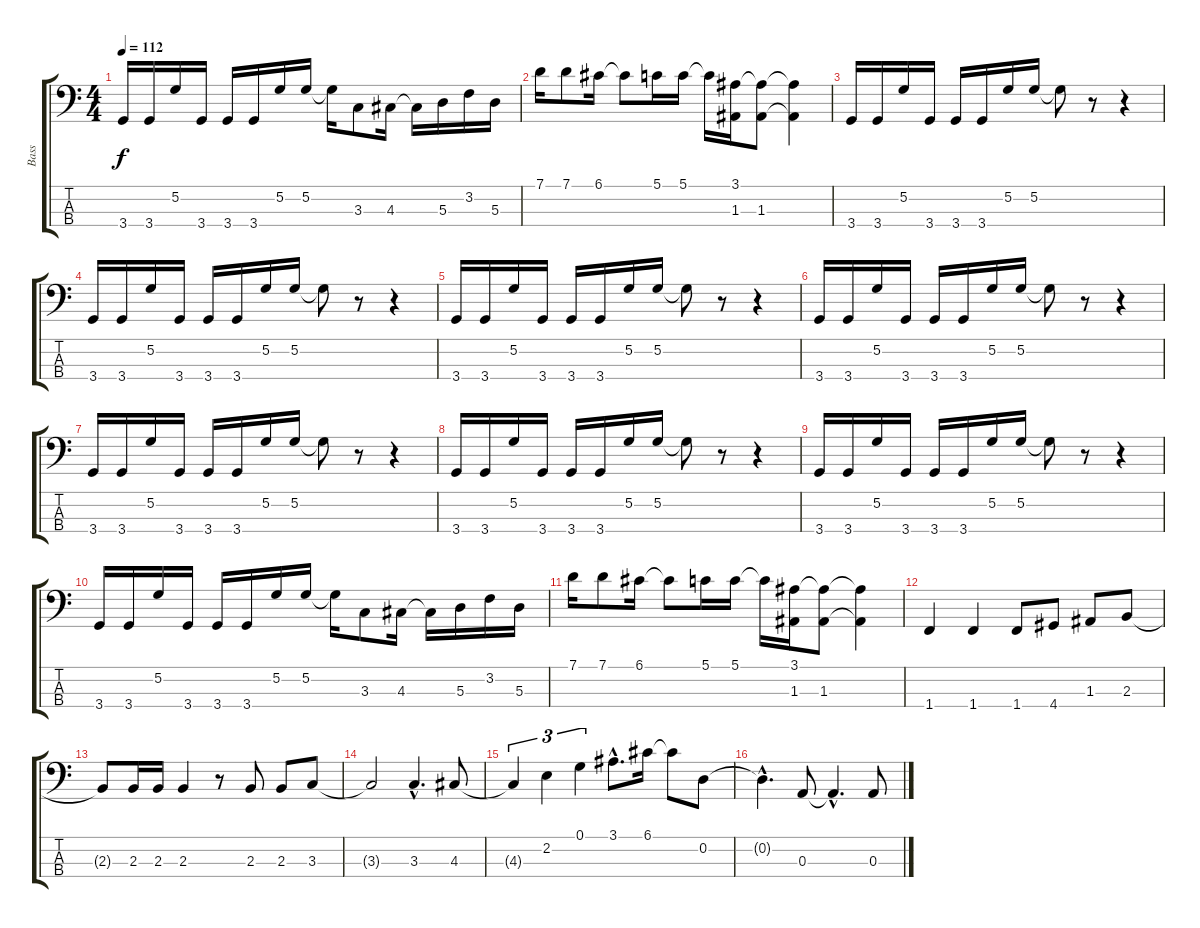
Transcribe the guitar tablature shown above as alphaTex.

\track ("Bass" "Bass") {instrument electricbassfinger}
\staff {score tabs}
\tuning (G2 D2 A1 E1) {hide}
\ts (4 4)
\tempo 112
\clef f4
\ks c
3.4.16{dy f} 3.4.16 5.2.16 3.4.16 3.4.16 3.4.16 5.2.16 5.2.16 5.2{t}.16 3.3.8 4.3.16 4.3{t}.16 5.3.16 3.2.16 5.3.16 |
7.1.16 7.1.8 6.1.16 6.1{t}.8 5.1.16 5.1.16 5.1{t}.16 (3.1 1.3).16 (3.1{t} 1.3).8 (3.1{t} 1.3{t}).4 |
3.4.16 3.4.16 5.2.16 3.4.16 3.4.16 3.4.16 5.2.16 5.2.16 5.2{t}.8 r.8 r.4 |
3.4.16 3.4.16 5.2.16 3.4.16 3.4.16 3.4.16 5.2.16 5.2.16 5.2{t}.8 r.8 r.4 |
3.4.16 3.4.16 5.2.16 3.4.16 3.4.16 3.4.16 5.2.16 5.2.16 5.2{t}.8 r.8 r.4 |
3.4.16 3.4.16 5.2.16 3.4.16 3.4.16 3.4.16 5.2.16 5.2.16 5.2{t}.8 r.8 r.4 |
3.4.16 3.4.16 5.2.16 3.4.16 3.4.16 3.4.16 5.2.16 5.2.16 5.2{t}.8 r.8 r.4 |
3.4.16 3.4.16 5.2.16 3.4.16 3.4.16 3.4.16 5.2.16 5.2.16 5.2{t}.8 r.8 r.4 |
3.4.16 3.4.16 5.2.16 3.4.16 3.4.16 3.4.16 5.2.16 5.2.16 5.2{t}.8 r.8 r.4 |
3.4.16 3.4.16 5.2.16 3.4.16 3.4.16 3.4.16 5.2.16 5.2.16 5.2{t}.16 3.3.8 4.3.16 4.3{t}.16 5.3.16 3.2.16 5.3.16 |
7.1.16 7.1.8 6.1.16 6.1{t}.8 5.1.16 5.1.16 5.1{t}.16 (3.1 1.3).16 (3.1{t} 1.3).8 (3.1{t} 1.3{t}).4 |
1.4.4 1.4.4 1.4.8 4.4.8 1.3.8 2.3.8 |
2.3{t}.8 2.3.16 2.3.16 2.3.4 r.8 2.3.8 2.3.8 3.3.8 |
3.3{t}.2 3.3{hac}.4{d} 4.3.8 |
4.3{t}.4{tu (3 2)} 2.2.4{tu (3 2)} 0.1.4{tu (3 2)} 3.1{hac}.8{d} 6.1.16 6.1{t}.8 0.2.8 |
0.2{hac t}.4{d} 0.3.8 0.3{hac t}.4{d} 0.3.8
